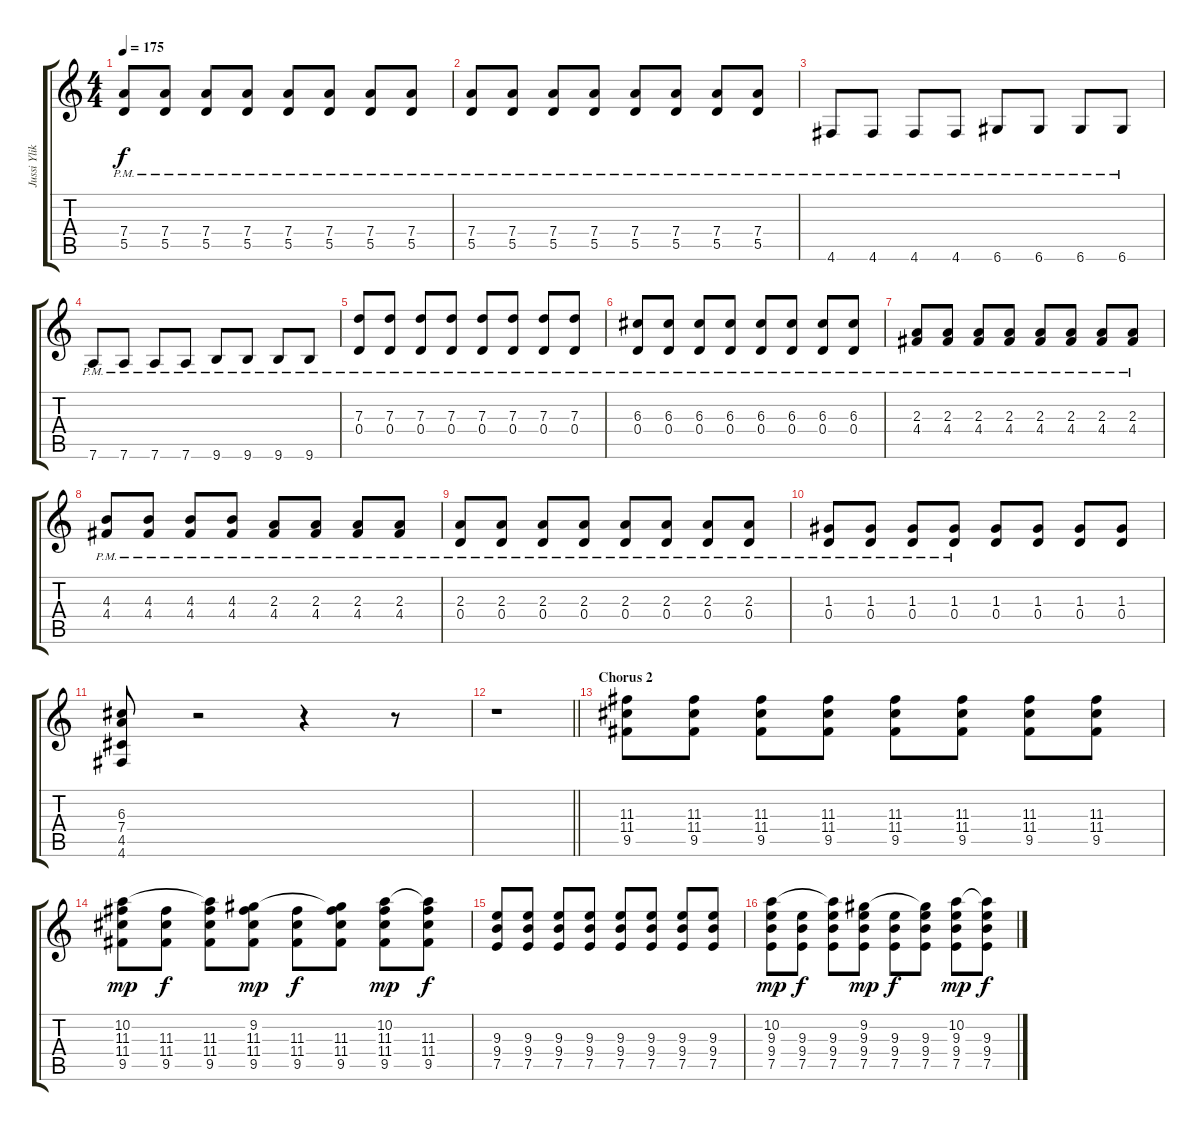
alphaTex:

\track ("Jussi Ylikoski - Guitar" "Jussi Ylik") {instrument distortionguitar}
\staff {score tabs}
\tuning (E4 B3 G3 D3 A2 D2) {hide}
\ts (4 4)
\tempo 175
\clef g2
\ks c
(7.4{pm} 5.5{pm}).8{dy f} (7.4{pm} 5.5{pm}).8 (7.4{pm} 5.5{pm}).8 (7.4{pm} 5.5{pm}).8 (7.4{pm} 5.5{pm}).8 (7.4{pm} 5.5{pm}).8 (7.4{pm} 5.5{pm}).8 (7.4{pm} 5.5{pm}).8 |
(7.4{pm} 5.5{pm}).8 (7.4{pm} 5.5{pm}).8 (7.4{pm} 5.5{pm}).8 (7.4{pm} 5.5{pm}).8 (7.4{pm} 5.5{pm}).8 (7.4{pm} 5.5{pm}).8 (7.4{pm} 5.5{pm}).8 (7.4{pm} 5.5{pm}).8 |
4.6{pm}.8 4.6{pm}.8 4.6{pm}.8 4.6{pm}.8 6.6{pm}.8 6.6{pm}.8 6.6{pm}.8 6.6{pm}.8 |
7.6{pm}.8 7.6{pm}.8 7.6{pm}.8 7.6{pm}.8 9.6{pm}.8 9.6{pm}.8 9.6{pm}.8 9.6{pm}.8 |
(7.3{pm} 0.4{pm}).8 (7.3{pm} 0.4{pm}).8 (7.3{pm} 0.4{pm}).8 (7.3{pm} 0.4{pm}).8 (7.3{pm} 0.4{pm}).8 (7.3{pm} 0.4{pm}).8 (7.3{pm} 0.4{pm}).8 (7.3{pm} 0.4{pm}).8 |
(6.3{pm} 0.4{pm}).8 (6.3{pm} 0.4{pm}).8 (6.3{pm} 0.4{pm}).8 (6.3{pm} 0.4{pm}).8 (6.3{pm} 0.4{pm}).8 (6.3{pm} 0.4{pm}).8 (6.3{pm} 0.4{pm}).8 (6.3{pm} 0.4{pm}).8 |
(2.3{pm} 4.4{pm}).8 (2.3{pm} 4.4{pm}).8 (2.3{pm} 4.4{pm}).8 (2.3{pm} 4.4{pm}).8 (2.3{pm} 4.4{pm}).8 (2.3{pm} 4.4{pm}).8 (2.3{pm} 4.4{pm}).8 (2.3{pm} 4.4{pm}).8 |
(4.3{pm} 4.4{pm}).8 (4.3{pm} 4.4{pm}).8 (4.3{pm} 4.4{pm}).8 (4.3{pm} 4.4{pm}).8 (2.3{pm} 4.4{pm}).8 (2.3{pm} 4.4{pm}).8 (2.3{pm} 4.4{pm}).8 (2.3{pm} 4.4{pm}).8 |
(2.3{pm} 0.4{pm}).8 (2.3{pm} 0.4{pm}).8 (2.3{pm} 0.4{pm}).8 (2.3{pm} 0.4{pm}).8 (2.3{pm} 0.4{pm}).8 (2.3{pm} 0.4{pm}).8 (2.3{pm} 0.4{pm}).8 (2.3{pm} 0.4{pm}).8 |
(1.3{pm} 0.4{pm}).8 (1.3{pm} 0.4{pm}).8 (1.3 0.4{pm}).8 (1.3 0.4{pm}).8 (1.3 0.4).8 (1.3 0.4).8 (1.3 0.4).8 (1.3 0.4).8 |
(6.3 7.4 4.5 4.6).8 r.2 r.4 r.8 |
\barLineRight lightlight
r.1 |
\section ("" "Chorus 2")
(11.3 11.4 9.5).8 (11.3 11.4 9.5).8 (11.3 11.4 9.5).8 (11.3 11.4 9.5).8 (11.3 11.4 9.5).8 (11.3 11.4 9.5).8 (11.3 11.4 9.5).8 (11.3 11.4 9.5).8 |
(10.2 11.3 11.4 9.5).8{dy mp} (11.3 11.4 9.5).8{dy f} (10.2{t} 11.3 11.4 9.5).8 (9.2 11.3 11.4 9.5).8{dy mp} (11.3 11.4 9.5).8{dy f} (9.2{t} 11.3 11.4 9.5).8 (10.2 11.3 11.4 9.5).8{dy mp} (10.2{t} 11.3 11.4 9.5).8{dy f} |
(9.3 9.4 7.5).8 (9.3 9.4 7.5).8 (9.3 9.4 7.5).8 (9.3 9.4 7.5).8 (9.3 9.4 7.5).8 (9.3 9.4 7.5).8 (9.3 9.4 7.5).8 (9.3 9.4 7.5).8 |
(10.2 9.3 9.4 7.5).8{dy mp} (9.3 9.4 7.5).8{dy f} (10.2{t} 9.3 9.4 7.5).8 (9.2 9.3 9.4 7.5).8{dy mp} (9.3 9.4 7.5).8{dy f} (9.2{t} 9.3 9.4 7.5).8 (10.2 9.3 9.4 7.5).8{dy mp} (10.2{t} 9.3 9.4 7.5).8{dy f}
